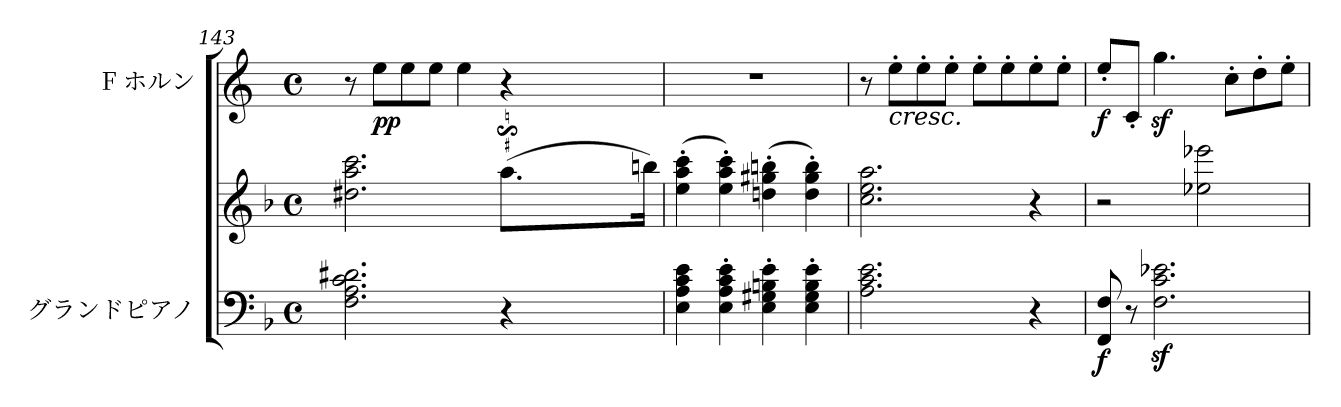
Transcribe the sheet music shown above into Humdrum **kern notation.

**kern	**kern	**dynam	**kern	**dynam
*part2	*part2	*part2	*part1	*part1
*staff3	*staff2	*staff2/3	*staff1	*staff1
*I"グランドピアノ	*	*	*I"F ホルン	*
*clefF4	*clefG2	*	*clefG2	*
*	*	*	*ITrd4c7	*
*k[b-]	*k[b-]	*	*k[b-]	*
*M4/4	*M4/4	*	*M4/4	*
*met(c)	*met(c)	*	*met(c)	*
=143	=143	=143	=143	=143
*	*^	*	*	*
2.F\ 2.A\ 2.c\ 2.d#X\	2.dd#X\ 2.aa\ 2.ccc\	2.ryy	.	8r	.
!	!	!	!	!	!LO:DY:b
.	.	.	.	8a\L	pp
.	.	.	.	8a\	.
.	.	.	.	8a\J	.
.	.	.	.	4a\	.
4r	(>8.aas$sS\L	16ryy	.	4r	.
.	.	32bbn!\LLLyy	.	.	.
.	.	32aa!\yy	.	.	.
.	.	32gg#X!\yy	.	.	.
.	.	32aa!\JJJyy	.	.	.
.	16bbn\Jk)	16ryy	.	.	.
=144	=144	=144	=144	=144	=144
!	!LO:TX:b:i:t=calando.	!	!	!	!
*	*v	*v	*	*	*
4E\ 4A\ 4c\ 4e\	(>4ee\' 4aa\' 4ccc\'	.	1r	.
4E\' 4A\' 4c\' 4e\'	4ee\' 4aa\' 4ccc\')	.	.	.
4E\' 4G#X\' 4Bn\' 4e\'	(>4ddn\' 4gg#X\' 4bbn\'	.	.	.
4E\' 4G#\' 4B\' 4e\'	4dd\' 4gg#\' 4bb\')	.	.	.
=145	=145	=145	=145	=145
*	*	*	*MM126	*
2.A\ 2.c\ 2.e\	2.cc\ 2.ee\ 2.aa\	.	8r	.
!	!	!	!LO:TX:b:i:t=cresc.	!
.	.	.	8a'\L	.
.	.	.	8a'\	.
.	.	.	8a'\J	.
.	.	.	8a'\L	.
.	.	.	8a'\	.
4r	4r	.	8a'\	.
.	.	.	8a'\J	.
!!LO:PB:g=z
=146	=146	=146	=146	=146
!	!	!LO:DY:b=2	!	!LO:DY:b
8FF/ 8F/	2r	f	8a'/L	f
8r	.	.	8F'/J	.
2.F\z< 2.c\z< 2.e-X\z<	.	.	4.ccz<\	.
.	2ee-X\ 2eee-X\	.	.	.
.	.	.	8f'\L	.
.	.	.	8g'\	.
.	.	.	8a'\J	.
=	=	=	=	=
*-	*-	*-	*-	*-
